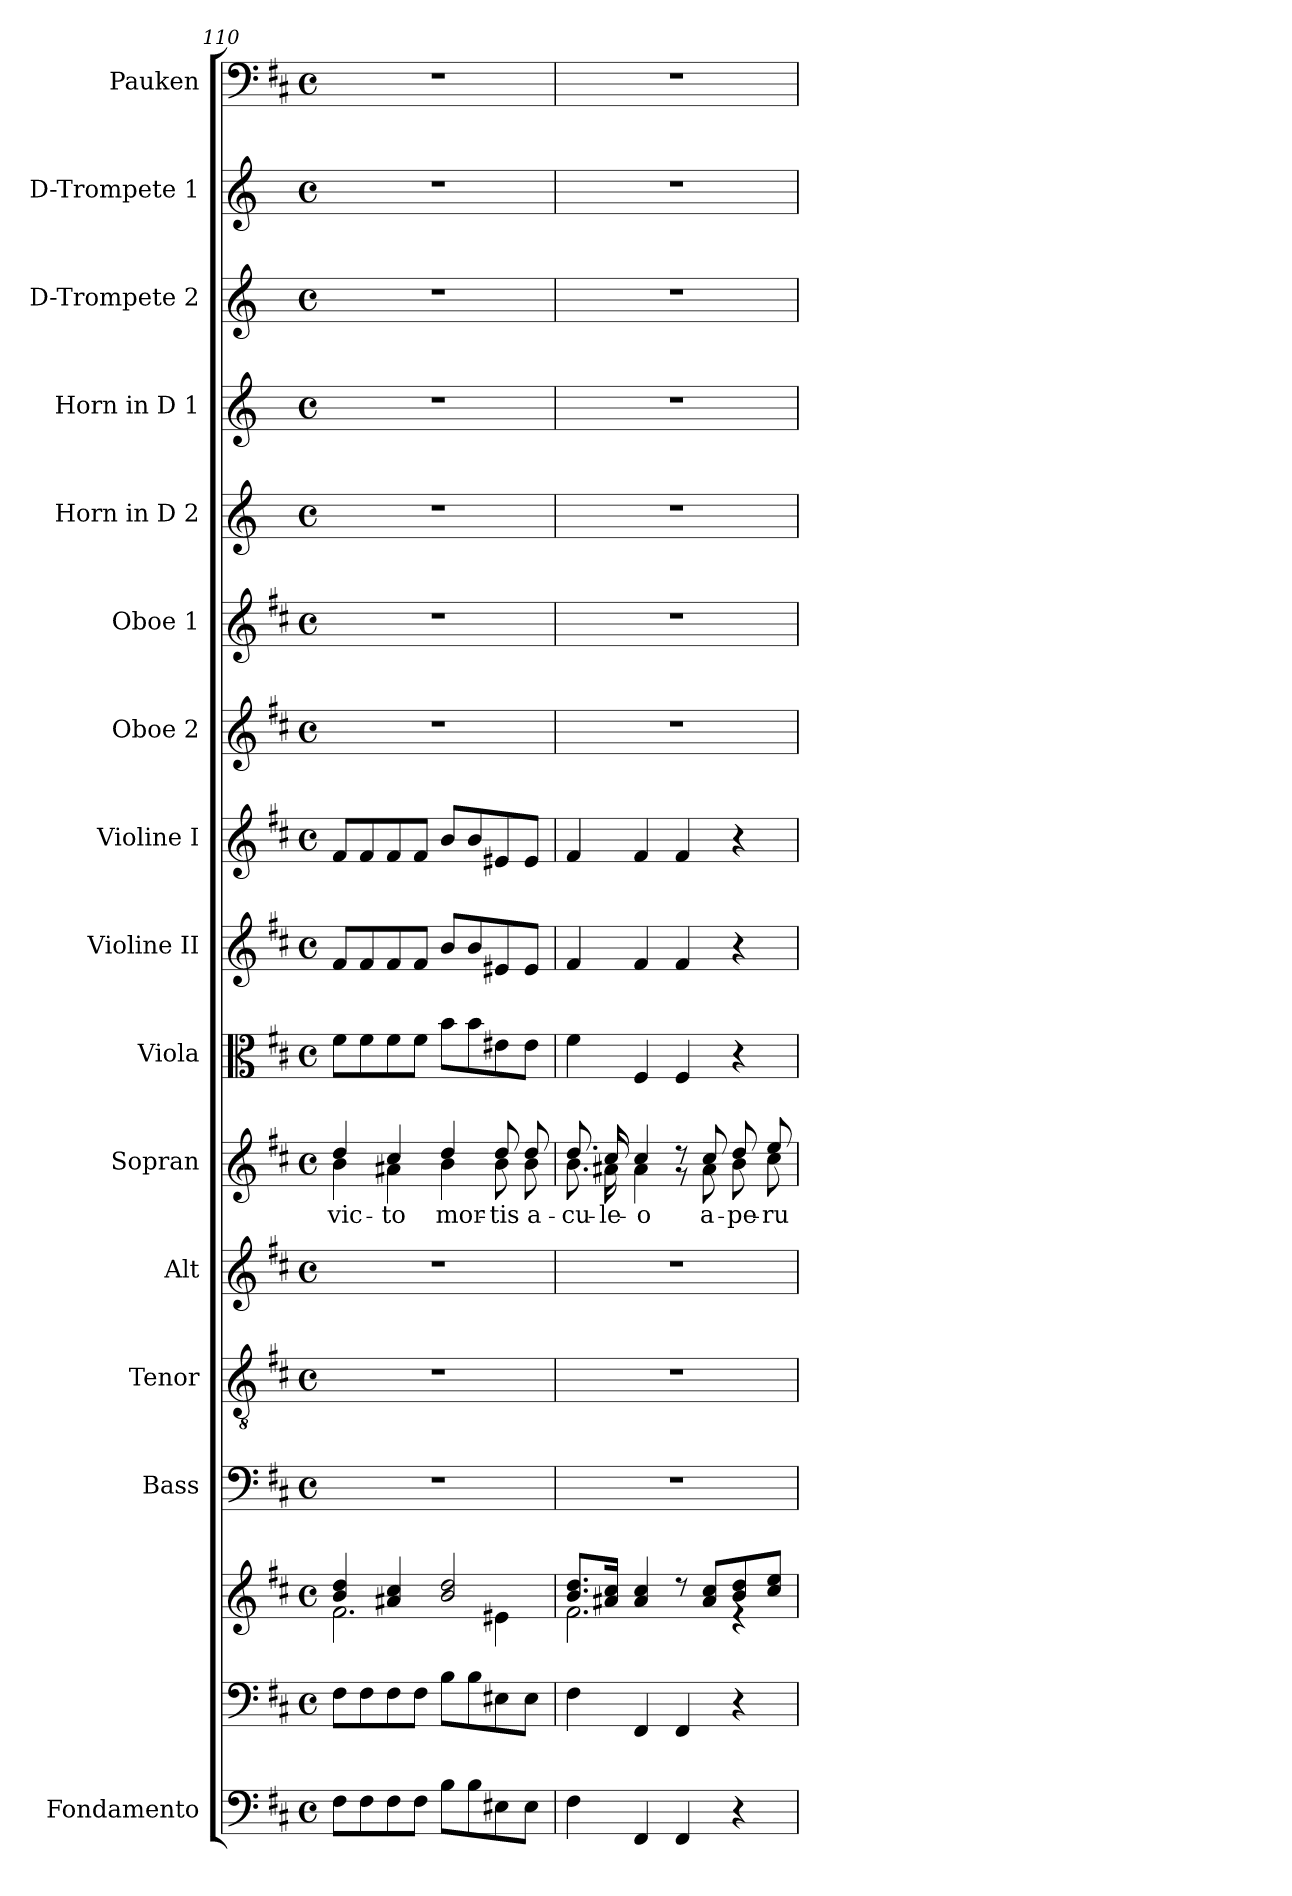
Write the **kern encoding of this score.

**kern	**kern	**kern	**kern	**kern	**kern	**kern	**text	**kern	**kern	**kern	**kern	**kern	**kern	**kern	**kern	**kern	**kern
*part16	*part15	*part15	*part14	*part13	*part12	*part11	*part11	*part10	*part9	*part8	*part7	*part6	*part5	*part4	*part3	*part2	*part1
*staff17	*staff16	*staff15	*staff14	*staff13	*staff12	*staff11	*staff11	*staff10	*staff9	*staff8	*staff7	*staff6	*staff5	*staff4	*staff3	*staff2	*staff1
*I"Fondamento	*	*	*I"Bass	*I"Tenor	*I"Alt	*I"Sopran	*	*I"Viola	*I"Violine II	*I"Violine I	*I"Oboe 2	*I"Oboe 1	*I"Horn in D 2	*I"Horn in D 1	*I"D-Trompete 2	*I"D-Trompete 1	*I"Pauken
*I'F.	*	*	*I'B.	*I'T.	*I'A.	*I'S.	*	*I'Vla.	*I'Vl. II	*I'Vl. I	*I'Ob. 2	*I'Ob. 1	*	*	*I'D Trp. 2	*I'D Trp. 1	*I'Pk.
*clefF4	*clefF4	*clefG2	*clefF4	*clefGv2	*clefG2	*clefG2	*	*clefC3	*clefG2	*clefG2	*clefG2	*clefG2	*clefG2	*clefG2	*clefG2	*clefG2	*clefF4
*ITrd7c12	*	*	*	*	*	*	*	*	*	*	*	*	*ITrd6c10	*ITrd6c10	*ITrd-1c-2	*ITrd-1c-2	*
*k[f#c#]	*k[f#c#]	*k[f#c#]	*k[f#c#]	*k[f#c#]	*k[f#c#]	*k[f#c#]	*	*k[f#c#]	*k[f#c#]	*k[f#c#]	*k[f#c#]	*k[f#c#]	*k[f#c#]	*k[f#c#]	*k[f#c#]	*k[f#c#]	*k[f#c#]
*D:	*D:	*D:	*D:	*D:	*D:	*D:	*	*D:	*D:	*D:	*D:	*D:	*D:	*D:	*D:	*D:	*D:
*M4/4	*M4/4	*M4/4	*M4/4	*M4/4	*M4/4	*M4/4	*	*M4/4	*M4/4	*M4/4	*M4/4	*M4/4	*M4/4	*M4/4	*M4/4	*M4/4	*M4/4
*met(c)	*met(c)	*met(c)	*met(c)	*met(c)	*met(c)	*met(c)	*	*met(c)	*met(c)	*met(c)	*met(c)	*met(c)	*met(c)	*met(c)	*met(c)	*met(c)	*met(c)
=110	=110	=110	=110	=110	=110	=110	=110	=110	=110	=110	=110	=110	=110	=110	=110	=110	=110
*	*	*^	*	*	*	*	*	*	*	*	*	*	*	*	*	*	*
!	!	!	!	!	!	!	!	!LO:LY:b	!	!	!	!	!	!	!	!	!	!
*	*	*	*	*	*	*	*^	*	*	*	*	*	*	*	*	*	*	*
8FF#\L	8F#\L	4b/ 4dd/	2.f#\	1r	1r	1r	4dd/	4b\	-vic-	8f#\L	8f#/L	8f#/L	1r	1r	1r	1r	1r	1r	1r
8FF#\	8F#\	.	.	.	.	.	.	.	.	8f#\	8f#/	8f#/	.	.	.	.	.	.	.
!	!	!	!	!	!	!	!	!	!LO:LY:b	!	!	!	!	!	!	!	!	!	!
8FF#\	8F#\	4a#X/ 4cc#/	.	.	.	.	4cc#/	4a#X\	-to	8f#\	8f#/	8f#/	.	.	.	.	.	.	.
8FF#\J	8F#\J	.	.	.	.	.	.	.	.	8f#\J	8f#/J	8f#/J	.	.	.	.	.	.	.
!	!	!	!	!	!	!	!	!	!LO:LY:b	!	!	!	!	!	!	!	!	!	!
8BB\L	8B\L	2b/ 2dd/	.	.	.	.	4dd/	4b\	mor-	8b\L	8b/L	8b/L	.	.	.	.	.	.	.
8BB\	8B\	.	.	.	.	.	.	.	.	8b\	8b/	8b/	.	.	.	.	.	.	.
!	!	!	!	!	!	!	!	!	!LO:LY:b	!	!	!	!	!	!	!	!	!	!
8EE#X\	8E#X\	.	4e#X\	.	.	.	8dd/	8b\	-tis	8e#X\	8e#X/	8e#X/	.	.	.	.	.	.	.
!	!	!	!	!	!	!	!	!	!LO:LY:b	!	!	!	!	!	!	!	!	!	!
8EE#\J	8E#\J	.	.	.	.	.	8dd/	8b\	a-	8e#\J	8e#/J	8e#/J	.	.	.	.	.	.	.
=111	=111	=111	=111	=111	=111	=111	=111	=111	=111	=111	=111	=111	=111	=111	=111	=111	=111	=111	=111
!	!	!	!	!	!	!	!	!	!LO:LY:b	!	!	!	!	!	!	!	!	!	!
4FF#\	4F#\	8.b/ 8.dd/L	2.f#\	1r	1r	1r	8.dd/	8.b\	-cu-	4f#\	4f#/	4f#/	1r	1r	1r	1r	1r	1r	1r
!	!	!	!	!	!	!	!	!	!LO:LY:b	!	!	!	!	!	!	!	!	!	!
.	.	16a#X/ 16cc#/Jk	.	.	.	.	16cc#/	16a#X\	-le-	.	.	.	.	.	.	.	.	.	.
!	!	!	!	!	!	!	!	!	!LO:LY:b	!	!	!	!	!	!	!	!	!	!
4FFF#/	4FF#/	4a#/ 4cc#/	.	.	.	.	4cc#/	4a#\	-o	4F#/	4f#/	4f#/	.	.	.	.	.	.	.
4FFF#/	4FF#/	8r	.	.	.	.	8r	8r	.	4F#/	4f#/	4f#/	.	.	.	.	.	.	.
!	!	!	!	!	!	!	!	!	!LO:LY:b	!	!	!	!	!	!	!	!	!	!
.	.	8a#/ 8cc#/L	.	.	.	.	8cc#/	8a#\	a-	.	.	.	.	.	.	.	.	.	.
!	!	!	!	!	!	!	!	!	!LO:LY:b	!	!	!	!	!	!	!	!	!	!
4r	4r	8b/ 8dd/	4rd	.	.	.	8dd/	8b\	-pe-	4r	4r	4r	.	.	.	.	.	.	.
!	!	!	!	!	!	!	!	!	!LO:LY:b	!	!	!	!	!	!	!	!	!	!
.	.	8cc#/ 8ee/J	.	.	.	.	8ee/	8cc#\	-ru-	.	.	.	.	.	.	.	.	.	.
*	*	*v	*v	*	*	*	*v	*v	*	*	*	*	*	*	*	*	*	*	*
=	=	=	=	=	=	=	=	=	=	=	=	=	=	=	=	=	=
*-	*-	*-	*-	*-	*-	*-	*-	*-	*-	*-	*-	*-	*-	*-	*-	*-	*-
